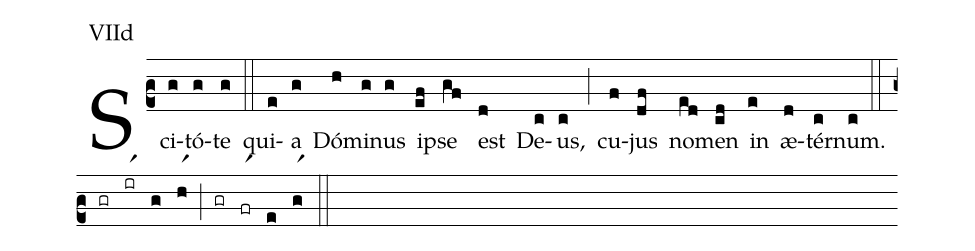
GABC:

annotation: VIId;
%%
(c2) Sci(g)tó(g)te(g) (::) qui(e)a(g) Dó(h)mi(g)nus(g) i(ef)pse(gf) est(d) De(c)us,(c) (;) cu(f)jus(df) no(ed)men(cd) in(e) æ(d)tér(c)num.(c) (::) (gr)(irr1)(g)(hr1)(;)(gr)(frr1)(e)(gr1)(::)
